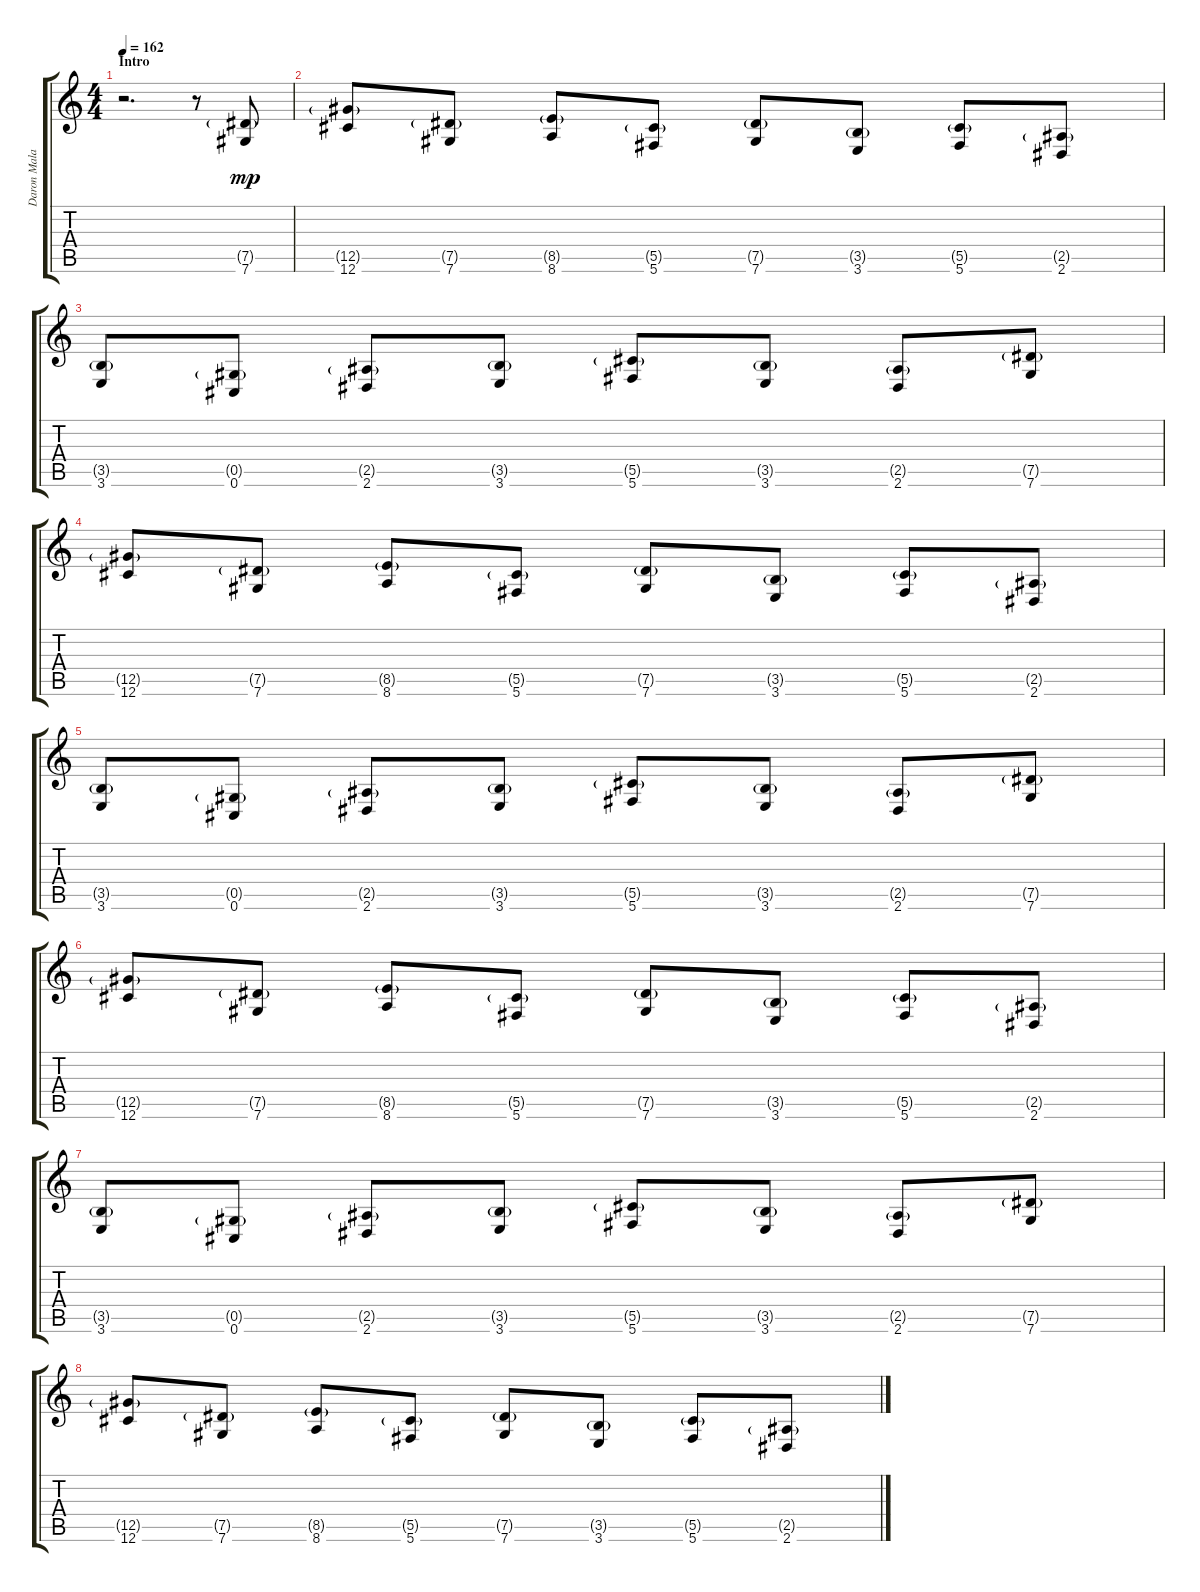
\track ("Daron Malakian" "Daron Mala") {instrument distortionguitar}
\staff {score tabs}
\tuning (Eb4 Bb3 Gb3 Db3 Ab2 Db2) {hide}
\ts (4 4)
\section ("" "Intro")
\tempo 162
\clef g2
\ks c
r.2{d dy mp instrument distortionguitar} r.8 (7.5{g} 7.6).8 |
(12.5{g} 12.6).8 (7.5{g} 7.6).8 (8.5{g} 8.6).8 (5.5{g} 5.6).8 (7.5{g} 7.6).8 (3.5{g} 3.6).8 (5.5{g} 5.6).8 (2.5{g} 2.6).8 |
(3.5{g} 3.6).8 (0.5{g} 0.6).8 (2.5{g} 2.6).8 (3.5{g} 3.6).8 (5.5{g} 5.6).8 (3.5{g} 3.6).8 (2.5{g} 2.6).8 (7.5{g} 7.6).8 |
(12.5{g} 12.6).8 (7.5{g} 7.6).8 (8.5{g} 8.6).8 (5.5{g} 5.6).8 (7.5{g} 7.6).8 (3.5{g} 3.6).8 (5.5{g} 5.6).8 (2.5{g} 2.6).8 |
(3.5{g} 3.6).8 (0.5{g} 0.6).8 (2.5{g} 2.6).8 (3.5{g} 3.6).8 (5.5{g} 5.6).8 (3.5{g} 3.6).8 (2.5{g} 2.6).8 (7.5{g} 7.6).8 |
(12.5{g} 12.6).8 (7.5{g} 7.6).8 (8.5{g} 8.6).8 (5.5{g} 5.6).8 (7.5{g} 7.6).8 (3.5{g} 3.6).8 (5.5{g} 5.6).8 (2.5{g} 2.6).8 |
(3.5{g} 3.6).8 (0.5{g} 0.6).8 (2.5{g} 2.6).8 (3.5{g} 3.6).8 (5.5{g} 5.6).8 (3.5{g} 3.6).8 (2.5{g} 2.6).8 (7.5{g} 7.6).8 |
(12.5{g} 12.6).8 (7.5{g} 7.6).8 (8.5{g} 8.6).8 (5.5{g} 5.6).8 (7.5{g} 7.6).8 (3.5{g} 3.6).8 (5.5{g} 5.6).8 (2.5{g} 2.6).8
